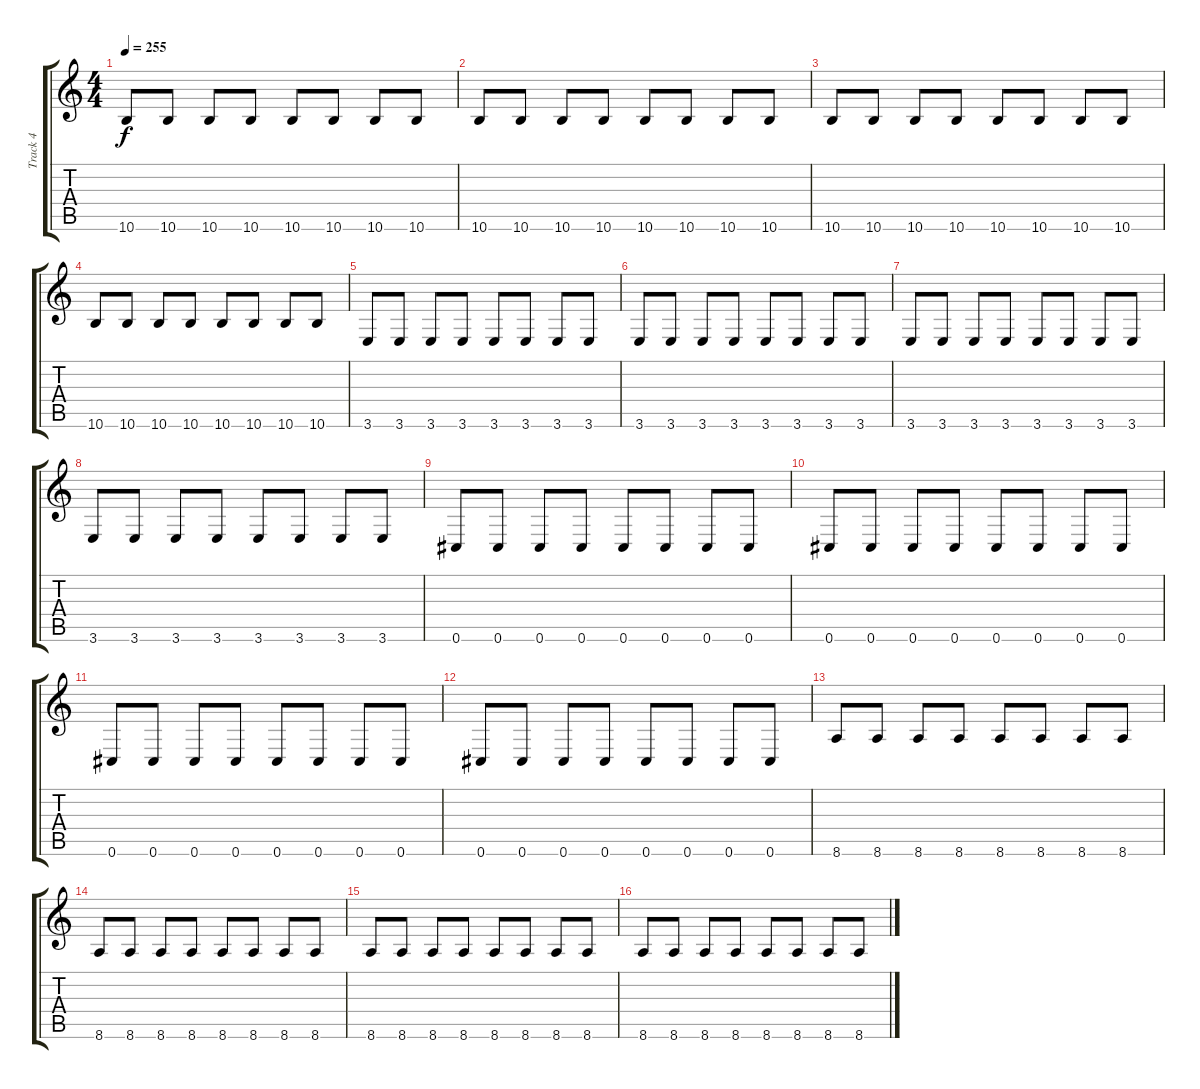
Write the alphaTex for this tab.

\track ("Track 4" "Track 4") {instrument electricbasspick}
\staff {score tabs}
\tuning (Eb4 Bb3 Gb3 Db3 Ab2 Db2) {hide}
\ts (4 4)
\tempo 255
\clef g2
\ks c
10.6.8{dy f} 10.6.8 10.6.8 10.6.8 10.6.8 10.6.8 10.6.8 10.6.8 |
10.6.8 10.6.8 10.6.8 10.6.8 10.6.8 10.6.8 10.6.8 10.6.8 |
10.6.8 10.6.8 10.6.8 10.6.8 10.6.8 10.6.8 10.6.8 10.6.8 |
10.6.8 10.6.8 10.6.8 10.6.8 10.6.8 10.6.8 10.6.8 10.6.8 |
3.6.8 3.6.8 3.6.8 3.6.8 3.6.8 3.6.8 3.6.8 3.6.8 |
3.6.8 3.6.8 3.6.8 3.6.8 3.6.8 3.6.8 3.6.8 3.6.8 |
3.6.8 3.6.8 3.6.8 3.6.8 3.6.8 3.6.8 3.6.8 3.6.8 |
3.6.8 3.6.8 3.6.8 3.6.8 3.6.8 3.6.8 3.6.8 3.6.8 |
0.6.8 0.6.8 0.6.8 0.6.8 0.6.8 0.6.8 0.6.8 0.6.8 |
0.6.8 0.6.8 0.6.8 0.6.8 0.6.8 0.6.8 0.6.8 0.6.8 |
0.6.8 0.6.8 0.6.8 0.6.8 0.6.8 0.6.8 0.6.8 0.6.8 |
0.6.8 0.6.8 0.6.8 0.6.8 0.6.8 0.6.8 0.6.8 0.6.8 |
8.6.8 8.6.8 8.6.8 8.6.8 8.6.8 8.6.8 8.6.8 8.6.8 |
8.6.8 8.6.8 8.6.8 8.6.8 8.6.8 8.6.8 8.6.8 8.6.8 |
8.6.8 8.6.8 8.6.8 8.6.8 8.6.8 8.6.8 8.6.8 8.6.8 |
8.6.8 8.6.8 8.6.8 8.6.8 8.6.8 8.6.8 8.6.8 8.6.8
